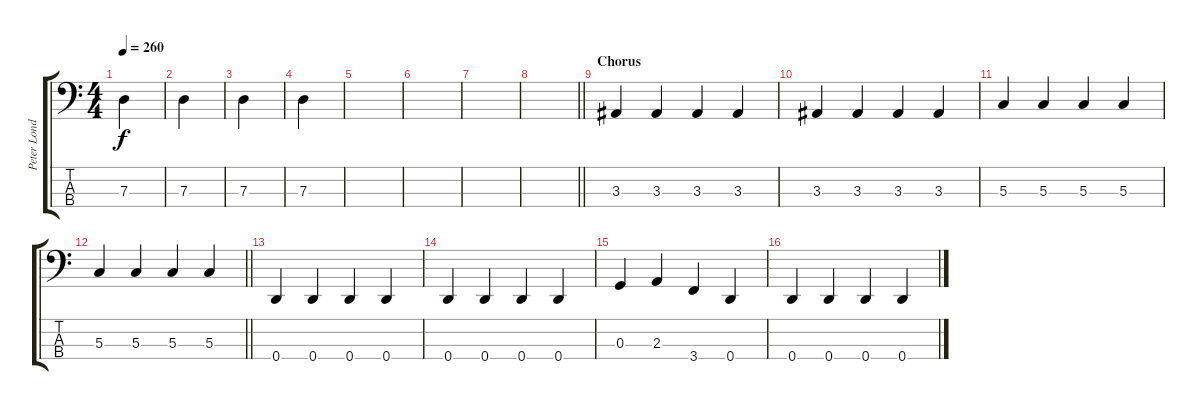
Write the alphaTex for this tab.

\track ("Peter London (Bass)" "Peter Lond") {instrument electricbassfinger}
\staff {score tabs}
\tuning (F2 C2 G1 D1) {hide}
\ts (4 4)
\tempo 260
\clef f4
\ks c
7.3.4{dy f} |
7.3.4 |
7.3.4 |
7.3.4 |
|
|
|
\barLineRight lightlight
|
\section ("" "Chorus")
3.3.4 3.3.4 3.3.4 3.3.4 |
3.3.4 3.3.4 3.3.4 3.3.4 |
5.3.4 5.3.4 5.3.4 5.3.4 |
\barLineRight lightlight
5.3.4 5.3.4 5.3.4 5.3.4 |
0.4.4 0.4.4 0.4.4 0.4.4 |
0.4.4 0.4.4 0.4.4 0.4.4 |
0.3.4 2.3.4 3.4.4 0.4.4 |
0.4.4 0.4.4 0.4.4 0.4.4
